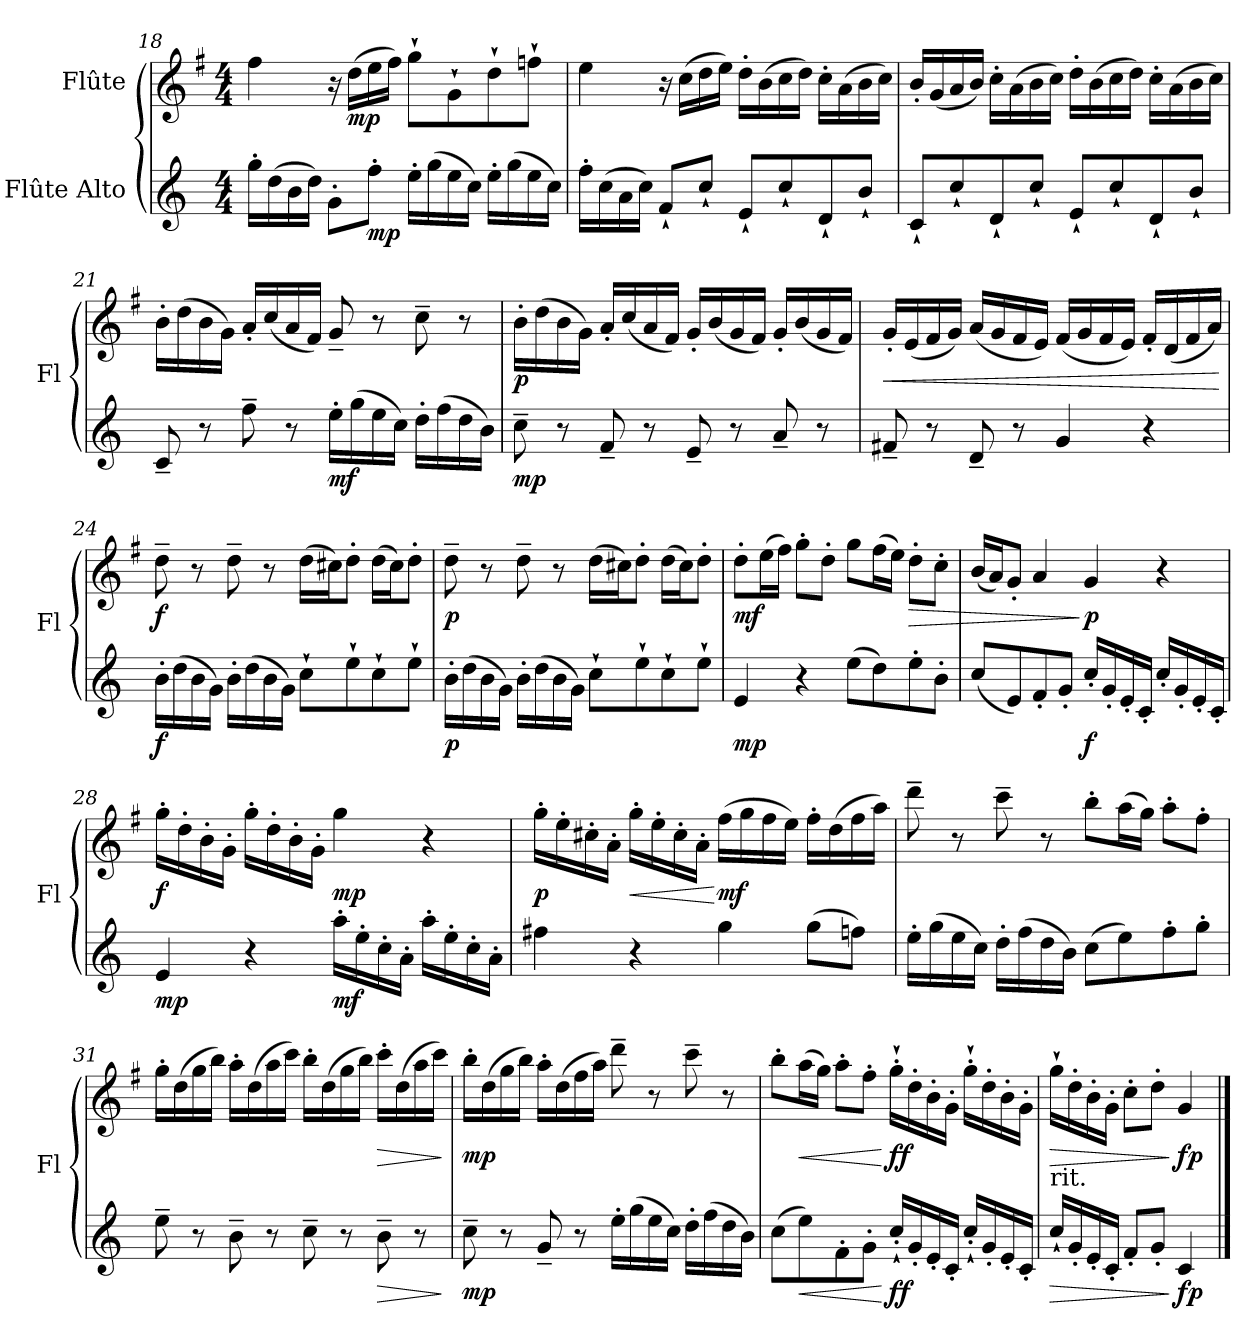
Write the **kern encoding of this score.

**kern	**dynam	**kern	**dynam
*part2	*part2	*part1	*part1
*staff2	*staff2	*staff1	*staff1
*I"Flûte Alto	*	*I"Flûte	*
*I'Fl	*	*I'Fl	*
*clefG2	*	*clefG2	*
*ITrd3c5	*	*	*
*k[f#]	*	*k[f#]	*
*M4/4	*	*M4/4	*
=18	=18	=18	=18
16dd'\LL	.	4ff#\	.
(>16a\	.	.	.
16f#\	.	.	.
16a\JJ)	.	.	.
8d'\L	.	16r	.
!	!	!	!LO:DY:b
.	.	(>16dd\LL	mp
!	!LO:DY:b	!	!
8cc'\J	mp	16ee\	.
.	.	16ff#\JJ)	.
16b'\LL	.	8gg`\L	.
(>16dd\	.	.	.
16b\	.	8g`\	.
16g\JJ)	.	.	.
16b'\LL	.	8dd`\	.
(>16dd\	.	.	.
16b\	.	8ffn`\J	.
16g\JJ)	.	.	.
=19	=19	=19	=19
16cc'\LL	.	4ee\	.
(>16g\	.	.	.
16e\	.	.	.
16g\JJ)	.	.	.
8c`/L	.	16r	.
.	.	(>16cc\LL	.
8g`/J	.	16dd\	.
.	.	16ee\JJ)	.
8B`/L	.	16dd'\LL	.
.	.	(>16b\	.
8g`/	.	16cc\	.
.	.	16dd\JJ)	.
8A`/	.	16cc'\LL	.
.	.	(>16a\	.
8f#`/J	.	16b\	.
.	.	16cc\JJ)	.
!!LO:LB:g=z
=20	=20	=20	=20
8G`/L	.	16b'/LL	.
.	.	(<16g/	.
8g`/	.	16a/	.
.	.	16b/JJ)	.
8A`/	.	16cc'\LL	.
.	.	(>16a\	.
8g`/J	.	16b\	.
.	.	16cc\JJ)	.
8B`/L	.	16dd'\LL	.
.	.	(>16b\	.
8g`/	.	16cc\	.
.	.	16dd\JJ)	.
8A`/	.	16cc'\LL	.
.	.	(>16a\	.
8f#`/J	.	16b\	.
.	.	16cc\JJ)	.
=21	=21	=21	=21
8G~/	.	16b'\LL	.
.	.	(>16dd\	.
8r	.	16b\	.
.	.	16g\JJ)	.
8cc~\	.	16a'/LL	.
.	.	(<16cc/	.
8r	.	16a/	.
.	.	16f#/JJ)	.
!	!LO:DY:b	!	!
16b'\LL	mf	8g~/	.
(>16dd\	.	.	.
16b\	.	8r	.
16g\JJ)	.	.	.
16a'\LL	.	8cc~\	.
(>16cc\	.	.	.
16a\	.	8r	.
16f#\JJ)	.	.	.
=22	=22	=22	=22
!	!LO:DY:b	!	!LO:DY:b
8g~\	mp	16b'\LL	p
.	.	(>16dd\	.
8r	.	16b\	.
.	.	16g\JJ)	.
8c~/	.	16a'/LL	.
.	.	(<16cc/	.
8r	.	16a/	.
.	.	16f#/JJ)	.
8B~/	.	16g'/LL	.
.	.	(<16b/	.
8r	.	16g/	.
.	.	16f#/JJ)	.
8e~/	.	16g'/LL	.
.	.	(<16b/	.
8r	.	16g/	.
.	.	16f#/JJ)	.
!!LO:LB:g=z
=23	=23	=23	=23
!	!	!	!LO:HP:b
8c#X~/	.	16g'/LL	<
.	.	(<16e/	.
8r	.	16f#/	.
.	.	16g/JJ)	.
8A~/	.	(<16a/LL	.
.	.	16g/	.
8r	.	16f#/	.
.	.	16e/JJ)	.
4d/	.	(<16f#/LL	.
.	.	16g/	.
.	.	16f#/	.
.	.	16e/JJ)	.
4r	.	16f#'/LL	.
.	.	(<16d/	.
.	.	16f#/	.
.	.	16a/JJ)	.
.	.	.	[
=24	=24	=24	=24
!	!LO:DY:b	!	!LO:DY:b
16f#'\LL	f	8dd~\	f
(>16a\	.	.	.
16f#\	.	8r	.
16d\JJ)	.	.	.
16f#'\LL	.	8dd~\	.
(>16a\	.	.	.
16f#\	.	8r	.
16d\JJ)	.	.	.
8g`\L	.	(>16dd\LL	.
.	.	16cc#X\J)	.
8b`\	.	8dd'\J	.
8g`\	.	(>16dd\LL	.
.	.	16cc#\J)	.
8b`\J	.	8dd'\J	.
=25	=25	=25	=25
!	!LO:DY:b	!	!LO:DY:b
16f#'\LL	p	8dd~\	p
(>16a\	.	.	.
16f#\	.	8r	.
16d\JJ)	.	.	.
16f#'\LL	.	8dd~\	.
(>16a\	.	.	.
16f#\	.	8r	.
16d\JJ)	.	.	.
8g`\L	.	(>16dd\LL	.
.	.	16cc#X\J)	.
8b`\	.	8dd'\J	.
8g`\	.	(>16dd\LL	.
.	.	16cc#\J)	.
8b`\J	.	8dd'\J	.
!!LO:PB:g=z
=26	=26	=26	=26
!	!LO:DY:b	!	!LO:DY:b
4B/	mp	8dd'\L	mf
.	.	(>16ee\L	.
.	.	16ff#\JJ)	.
4r	.	8gg'\L	.
.	.	8dd'\J	.
(>8b\L	.	8gg\L	.
8a\)	.	(>16ff#\L	.
.	.	16ee\JJ)	.
!	!	!	!LO:HP:b
8b'\	.	8dd'\L	>
8f#'\J	.	8cc'\J	.
=27	=27	=27	=27
(<8g/L	.	(<16b/LL	.
.	.	16a/J)	.
8B/)	.	8g'/J	.
8c'/	.	4a/	.
8d'/J	.	.	.
!	!LO:DY:b	!	!LO:DY:n=1:b
16g'/LL	f	4g/	] p
16d'/	.	.	.
16B'/	.	.	.
16G'/JJ	.	.	.
16g'/LL	.	4r	.
16d'/	.	.	.
16B'/	.	.	.
16G'/JJ	.	.	.
=28	=28	=28	=28
!	!LO:DY:b	!	!LO:DY:b
4B/	mp	16gg'\LL	f
.	.	16dd'\	.
.	.	16b'\	.
.	.	16g'\JJ	.
4r	.	16gg'\LL	.
.	.	16dd'\	.
.	.	16b'\	.
.	.	16g'\JJ	.
!	!LO:DY:b	!	!LO:DY:b
16ee'\LL	mf	4gg\	mp
16b'\	.	.	.
16g'\	.	.	.
16e'\JJ	.	.	.
16ee'\LL	.	4r	.
16b'\	.	.	.
16g'\	.	.	.
16e'\JJ	.	.	.
!!LO:LB:g=z
=29	=29	=29	=29
!	!	!	!LO:DY:b
4cc#X\	.	16gg'\LL	p
.	.	16ee'\	.
.	.	16cc#X'\	.
.	.	16a'\JJ	.
!	!	!	!LO:HP:b
4r	.	16gg'\LL	<
.	.	16ee'\	.
.	.	16cc#'\	.
.	.	16a'\JJ	.
!	!	!	!LO:DY:n=1:b
4dd\	.	(>16ff#\LL	[ mf
.	.	16gg\	.
.	.	16ff#\	.
.	.	16ee\JJ)	.
(>8dd\L	.	16ff#'\LL	.
.	.	(>16dd\	.
8ccn\J)	.	16ff#\	.
.	.	16aa\JJ)	.
=30	=30	=30	=30
16b'\LL	.	8ddd~\	.
(>16dd\	.	.	.
16b\	.	8r	.
16g\JJ)	.	.	.
16a'\LL	.	8ccc~\	.
(>16cc\	.	.	.
16a\	.	8r	.
16f#\JJ)	.	.	.
(>8g\L	.	8bb'\L	.
8b\)	.	(>16aa\L	.
.	.	16gg\JJ)	.
8cc'\	.	8aa'\L	.
8dd'\J	.	8ff#'\J	.
!!LO:LB:g=z
=31	=31	=31	=31
8b~\	.	16gg'\LL	.
.	.	(>16dd\	.
8r	.	16gg\	.
.	.	16bb\JJ)	.
8f#~\	.	16aa'\LL	.
.	.	(>16dd\	.
8r	.	16aa\	.
.	.	16ccc\JJ)	.
8g~\	.	16bb'\LL	.
.	.	(>16dd\	.
8r	.	16gg\	.
.	.	16bb\JJ)	.
!	!LO:HP:b	!	!LO:HP:b
8f#~\	>	16ccc'\LL	>
.	.	(>16dd\	.
8r	.	16aa\	.
.	.	16ccc\JJ)	.
.	]	.	]
=32	=32	=32	=32
!	!LO:DY:b	!	!LO:DY:b
8g~\	mp	16bb'\LL	mp
.	.	(>16dd\	.
8r	.	16gg\	.
.	.	16bb\JJ)	.
8d~/	.	16aa'\LL	.
.	.	(>16dd\	.
8r	.	16ff#\	.
.	.	16aa\JJ)	.
16b'\LL	.	8ddd~\	.
(>16dd\	.	.	.
16b\	.	8r	.
16g\JJ)	.	.	.
16a'\LL	.	8ccc~\	.
(>16cc\	.	.	.
16a\	.	8r	.
16f#\JJ)	.	.	.
!!LO:LB:g=z
=33	=33	=33	=33
(>8g\L	.	8bb'\L	.
!	!LO:HP:b	!	!LO:HP:b
8b\)	<	(>16aa\L	<
.	.	16gg\JJ)	.
8c'\	.	8aa'\L	.
8d'\J	.	8ff#'\J	.
!	!LO:DY:n=1:b	!	!LO:DY:n=1:b
16g'`/LL	[ ff	16gg'`\LL	[ ff
16d'/	.	16dd'\	.
16B'/	.	16b'\	.
16G'/JJ	.	16g'\JJ	.
16g'`/LL	.	16gg'`\LL	.
16d'/	.	16dd'\	.
16B'/	.	16b'\	.
16G'/JJ	.	16g'\JJ	.
=34	=34	=34	=34
*	*	*MM80	*
!	!	!LO:TX:b:t=rit.	!
!	!LO:HP:b	!	!LO:HP:b
16g`/LL	>	16gg`\LL	>
16d'/	.	16dd'\	.
*	*	*MM70	*
16B'/	.	16b'\	.
16G'/JJ	.	16g'\JJ	.
8c'/L	.	8cc'\L	.
*	*	*MM60	*
8d'/J	.	8dd'\J	.
!	!LO:DY:n=1:b	!	!LO:DY:n=1:b
4G/	] fp	4g/	] fp
==	==	==	==
*-	*-	*-	*-
